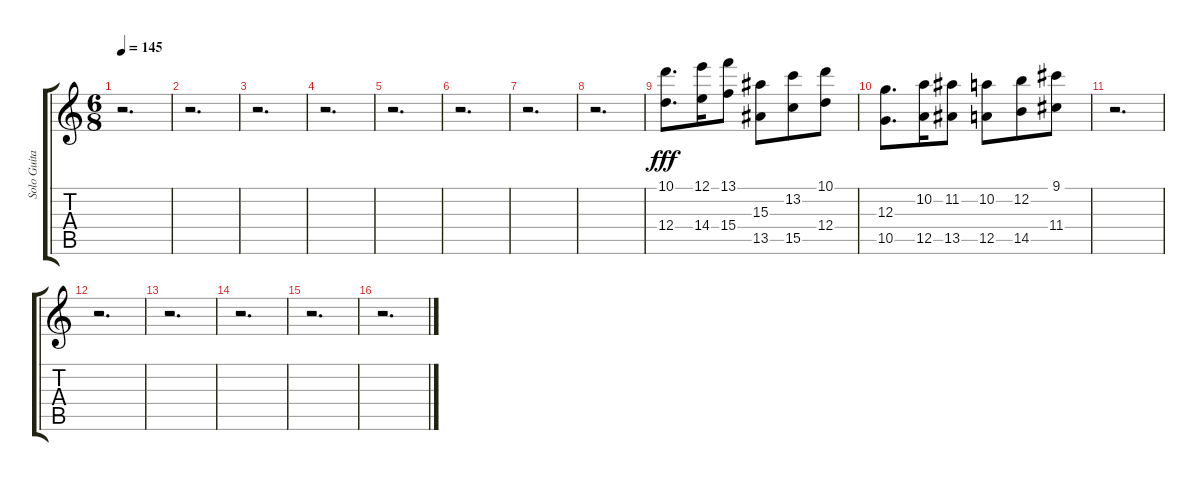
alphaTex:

\track ("Solo Guitar" "Solo Guita") {instrument distortionguitar}
\staff {score tabs}
\tuning (E4 B3 G3 D3 A2 E2) {hide}
\ts (6 8)
\tempo 145
\clef g2
\ks c
r.2{d dy fff} |
r.2{d} |
r.2{d} |
r.2{d} |
r.2{d} |
r.2{d} |
r.2{d} |
r.2{d} |
(10.1 12.4).8{d} (12.1 14.4).16 (13.1 15.4).8 (15.3 13.5).8 (13.2 15.5).8 (10.1 12.4).8 |
(12.3 10.5).8{d} (10.2 12.5).16 (11.2 13.5).8 (10.2 12.5).8 (12.2 14.5).8 (9.1 11.4).8 |
r.2{d} |
r.2{d} |
r.2{d} |
r.2{d} |
r.2{d} |
r.2{d}
